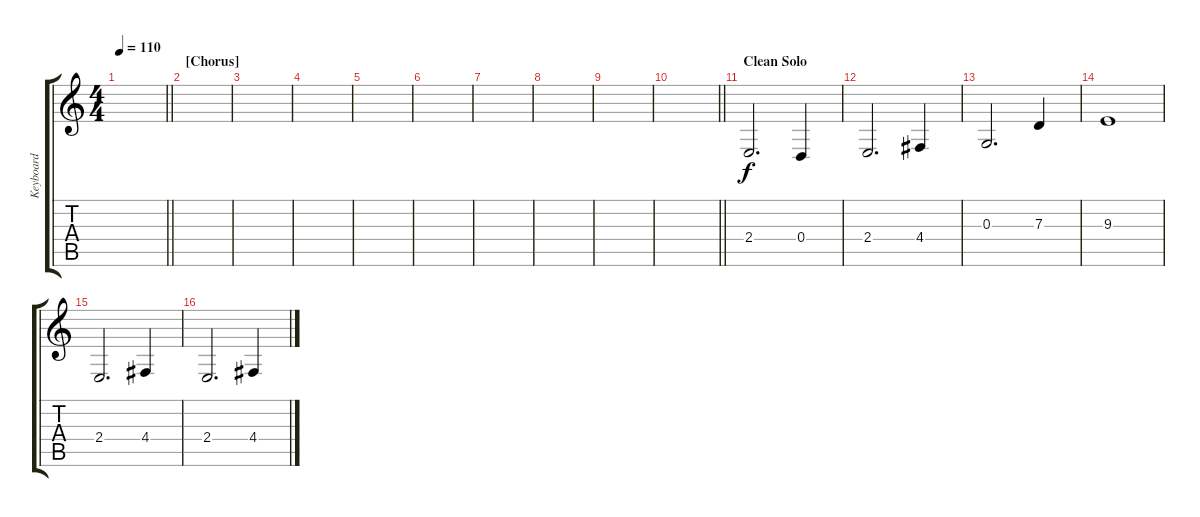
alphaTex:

\track ("Keyboard" "Keyboard") {instrument lead2sawtooth}
\staff {score tabs}
\tuning (E4 B3 G3 D3 A2 E2) {hide}
\ts (4 4)
\tempo 110
\clef g2
\barLineRight lightlight
\ks c
|
\section ("" "[Chorus]")
|
|
|
|
|
|
|
|
\barLineRight lightlight
|
\section ("" "Clean Solo")
2.4.2{d} 0.4.4 |
2.4.2{d} 4.4.4 |
0.3.2{d} 7.3.4 |
9.3.1 |
2.4.2{d} 4.4.4 |
2.4.2{d} 4.4.4
